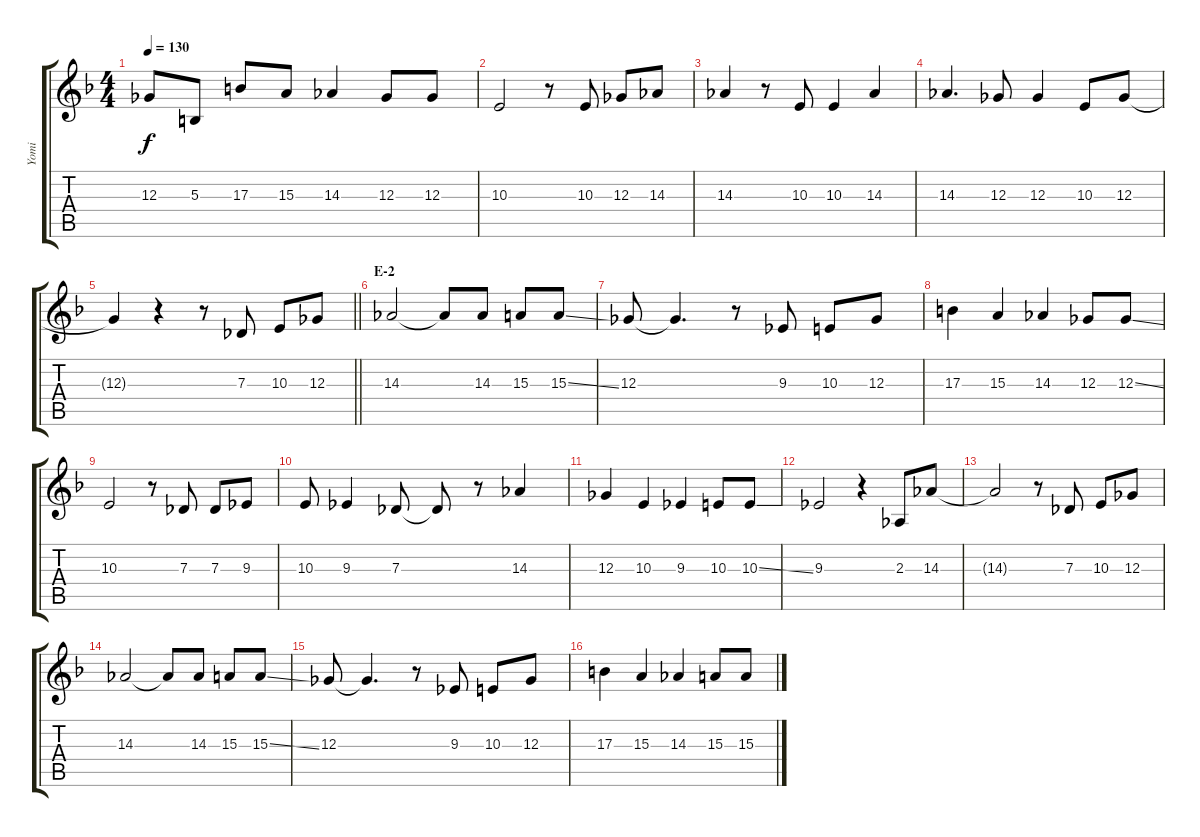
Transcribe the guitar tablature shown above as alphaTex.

\track ("Yomi" "Yomi") {instrument oboe}
\staff {score tabs}
\tuning (Eb4 Bb3 Gb3 Db3 Ab2 Eb2) {hide}
\ts (4 4)
\tempo 130
\clef g2
\ks f
12.3.8{dy f} 5.3.8 17.3.8 15.3.8 14.3.4 12.3.8 12.3.8 |
10.3.2 r.8 10.3.8 12.3.8 14.3.8 |
14.3.4 r.8 10.3.8 10.3.4 14.3.4 |
14.3.4{d} 12.3.8 12.3.4 10.3.8 12.3.8 |
\barLineRight lightlight
12.3{t}.4 r.4 r.8 7.3.8 10.3.8 12.3.8 |
\section ("" "E-2")
14.3.2 14.3{t}.8 14.3.8 15.3.8 15.3{ss}.8 |
12.3.8 12.3{t}.4{d} r.8 9.3.8 10.3.8 12.3.8 |
17.3.4 15.3.4 14.3.4 12.3.8 12.3{ss}.8 |
10.3.2 r.8 7.3.8 7.3.8 9.3.8 |
10.3.8 9.3.4 7.3.8 7.3{t}.8 r.8 14.3.4 |
12.3.4 10.3.4 9.3.4 10.3.8 10.3{ss}.8 |
9.3.2 r.4 2.3.8 14.3.8 |
14.3{t}.2 r.8 7.3.8 10.3.8 12.3.8 |
14.3.2 14.3{t}.8 14.3.8 15.3.8 15.3{ss}.8 |
12.3.8 12.3{t}.4{d} r.8 9.3.8 10.3.8 12.3.8 |
17.3.4 15.3.4 14.3.4 15.3.8 15.3{ss}.8
